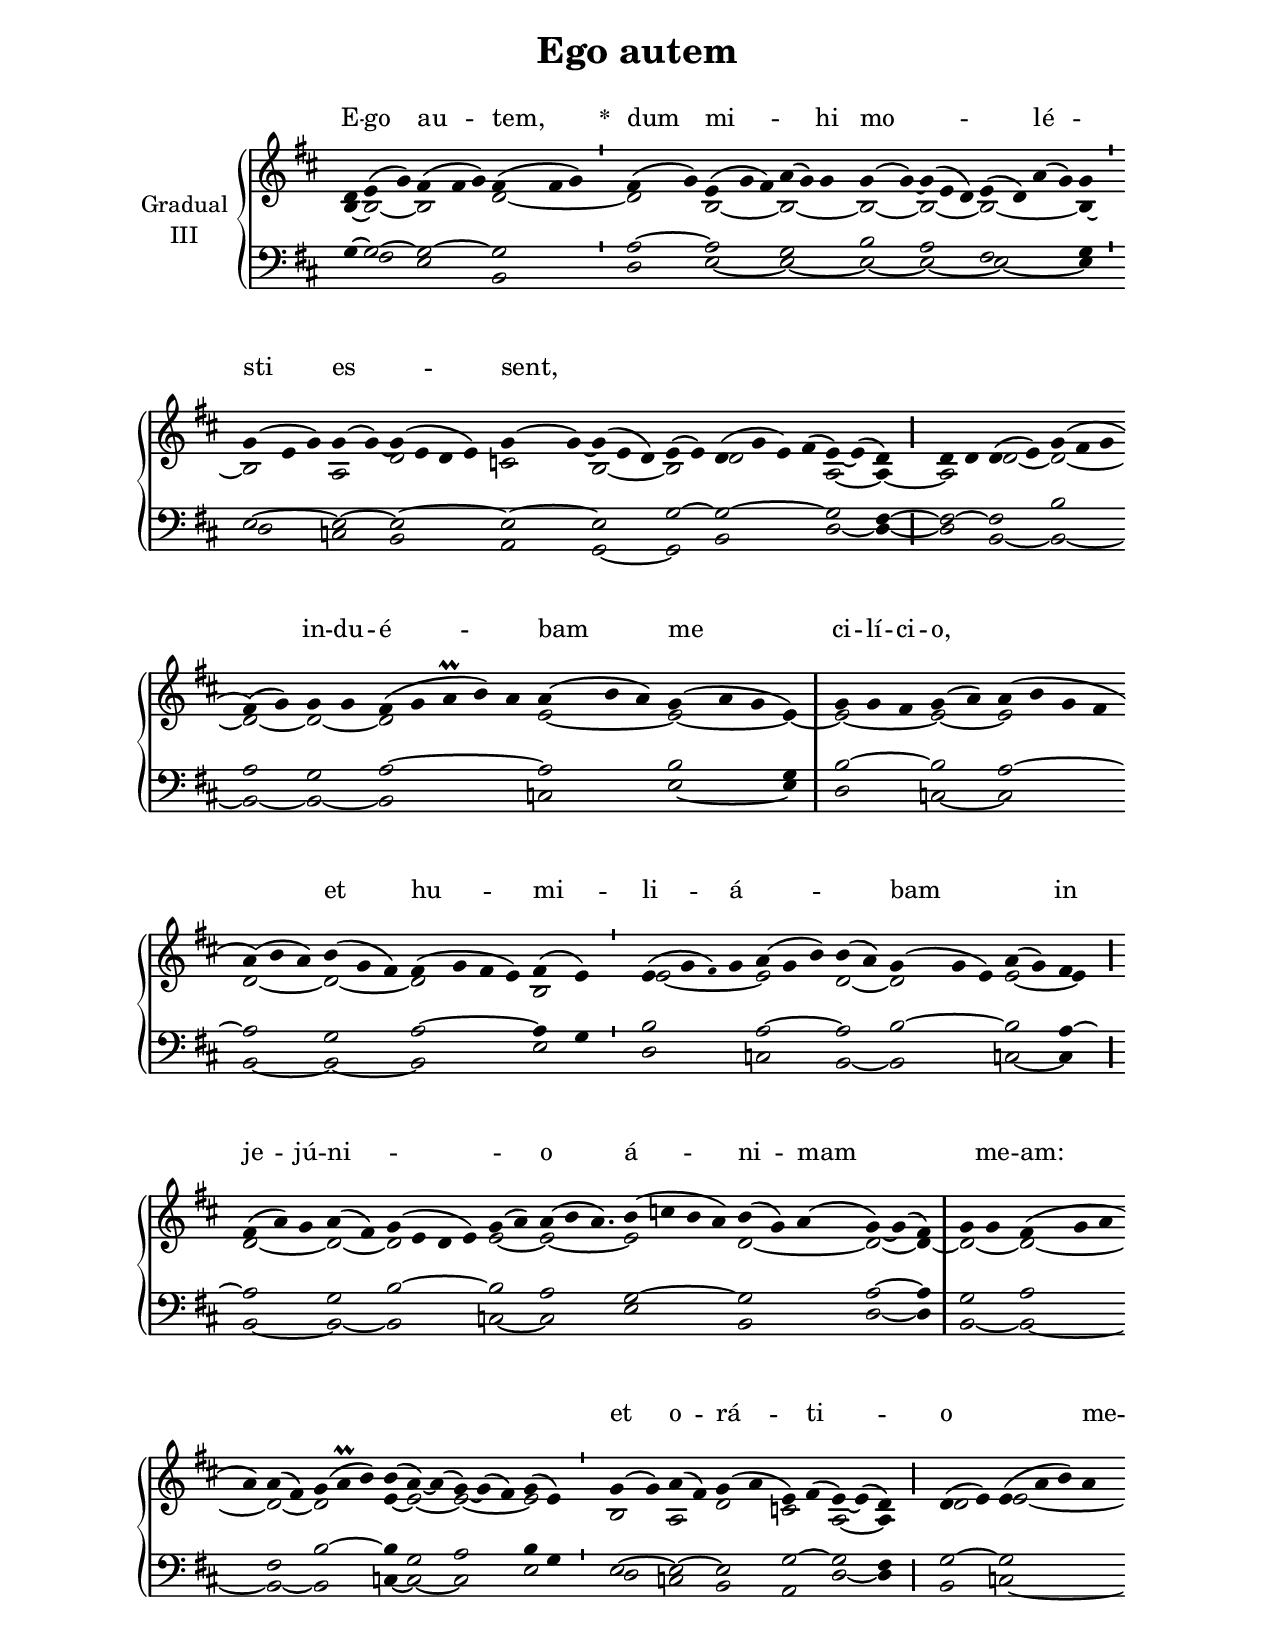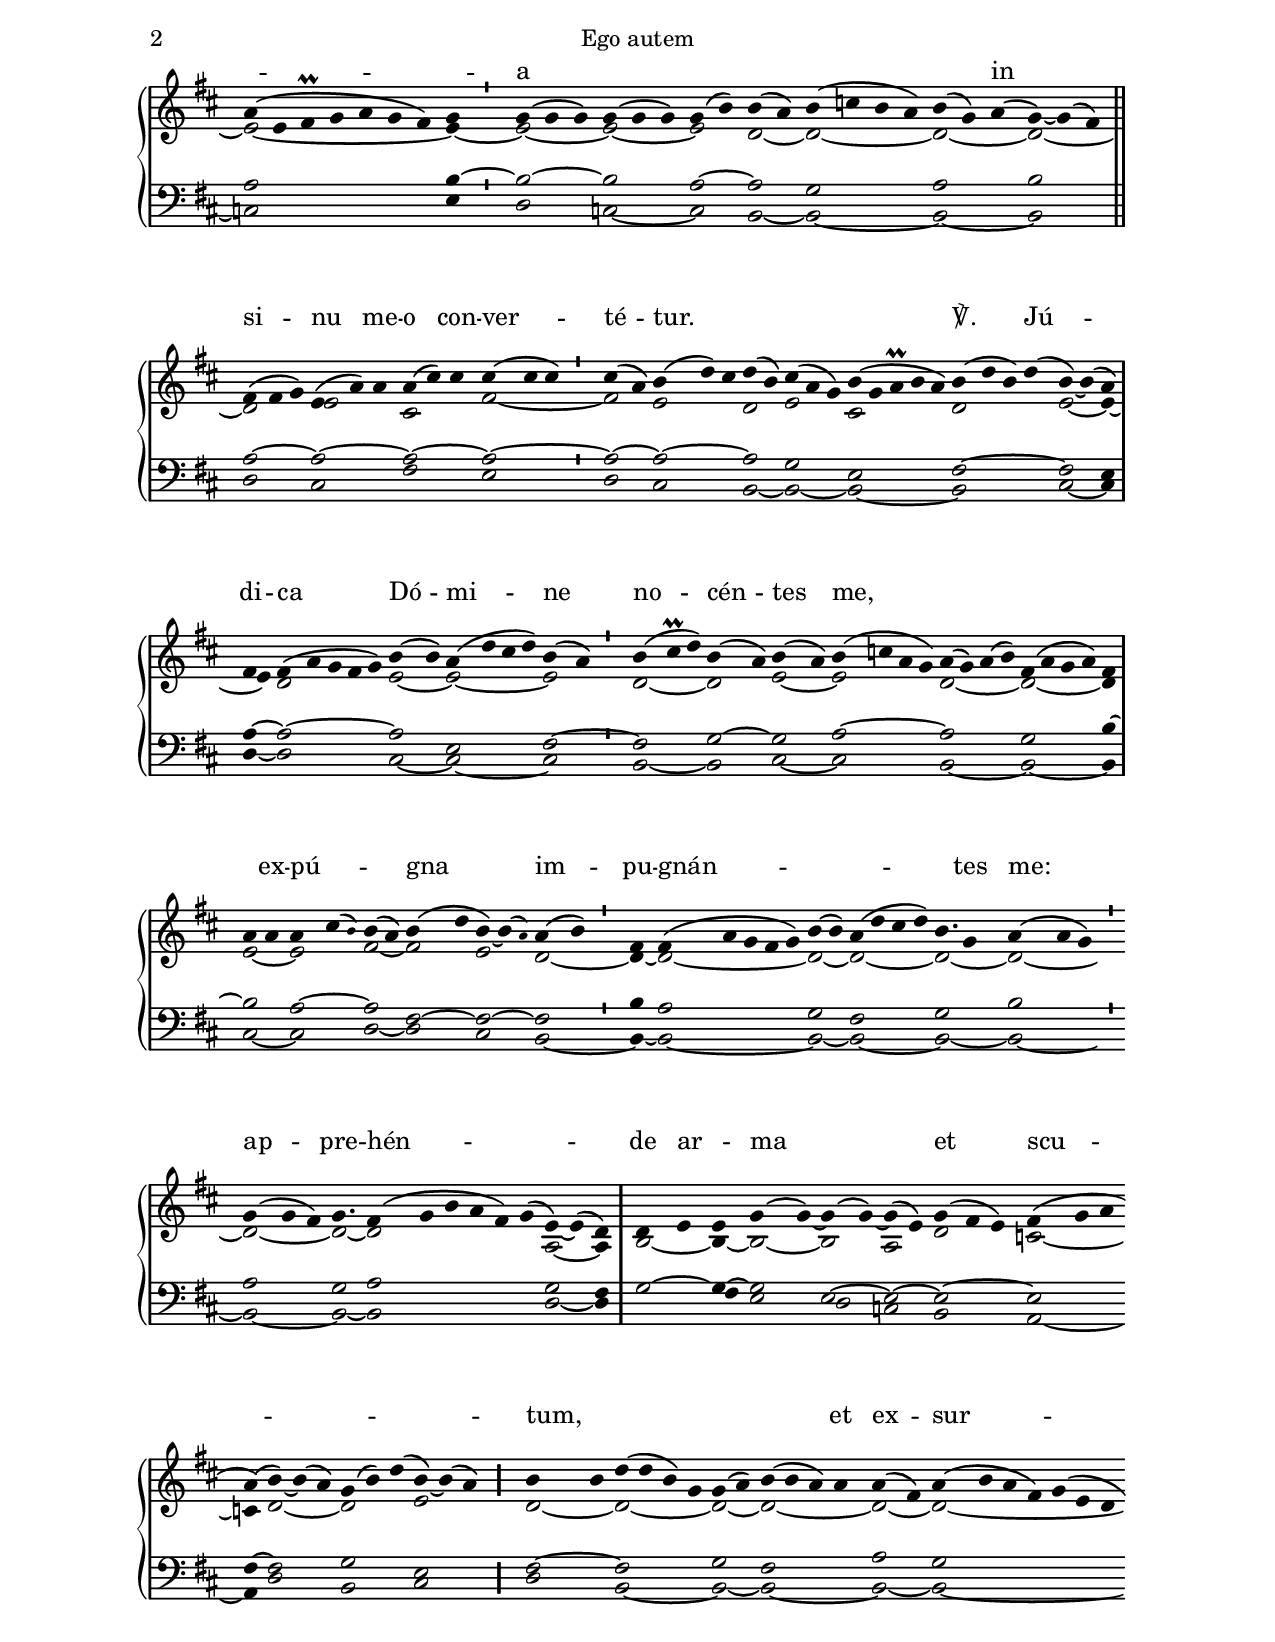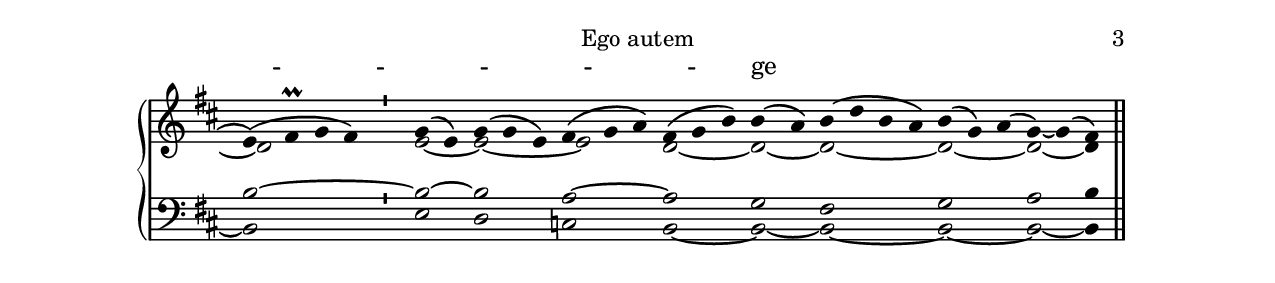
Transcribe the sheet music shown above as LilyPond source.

\version "2.18"
\include "gregorian.ly"
\include "noh2.ily"


%Page reference: page i.330
%(volume.page)

global = {
 \key fis \phrygian
 \cadenzaOn 
}

\header {
  title = \markup \center-column {"Ego autem" \vspace #1 }
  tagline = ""
  composer = ""
}

\paper {
 #(include-special-characters)
  oddHeaderMarkup = \markup \fill-line {
    \line {}
    \center-column {
      \on-the-fly #first-page     " "
      \on-the-fly #not-first-page "Ego autem"
    }
    \line { \on-the-fly #print-page-number-check-first \fromproperty #'page:page-number-string }
  }
  evenHeaderMarkup = \markup \fill-line {
    \line { \on-the-fly #print-page-number-check-first \fromproperty #'page:page-number-string }
    \center-column { "Ego autem" }
    \line {}
  }
}

chantText = \lyricmode {
E -- go au -- tem, 
\set stanza = " * " dum mi -- _ hi mo -- _ lé -- _ sti es -- sent, _ _ _ _ _ _ _ 
in -- du -- é -- _ bam me ci -- lí -- ci -- o, _ 
et hu -- mi -- li -- á -- _ _ bam _ in je -- jú -- ni -- _ _ o 
á -- ni -- mam _ me -- am: _ _ _ _ 
et o -- rá -- ti -- o _ me -- _ _ a _ _ _ _ _ 
in si -- nu me -- o con -- ver -- té -- tur. _ _ _ _ ℣. 
Jú -- di -- ca Dó -- mi -- ne no -- cén -- tes me, _ _ _ _ _ 
ex -- pú -- _ _ gna im -- pu -- gnán -- _ _ _ tes me: 
ap -- pre -- hén -- _ de ar -- _ ma et scu -- _ _ tum, _ _ _ _ _ 
et ex -- sur -- _ _ _ _ _ ge _ _ _ _ 
in ad -- _ ju -- tó -- _ ri -- um _ _ _ 
\set stanza = " * " mi -- _ _ _ hi. _ _ _ _ }

chantMusic = {
\tieDown   d'4 e'4 ( g'4) fis'4 ( fis'4 g'4) fis'4 ( fis'4 g'4) \divisioMinima
 fis'4 ( g'4) e'4 ( g'4 fis'4) a'4 ( g'4) g'4 g'4 ( g'4) ~ g'4 ( e'4 d'4) e'4 ( d'4) a'4 ( g'4) g'4 \divisioMinima \forceBreak

 g'4 ( e'4 g'4) g'4 ( g'4) ~ g'4 ( e'4 d'4 e'4) g'4 ( g'4) ~ g'4 ( e'4 d'4) e'4 ( e'4) d'4 ( g'4 e'4) fis'4 ( e'4) ~ e'4 ( d'4) \divisioMaior
 d'4 d'4 d'4 ( e'4) g'4 ( fis'4 g'4 \forceBreak
) fis'4 ( g'4) g'4 g'4 fis'4 ( g'4 a'\prall b'4) a'4 a'4 ( b'4 a'4) g'4 ( a'4 g'4 e'4) \divisioMaxima
 g'4 g'4 fis'4 g'4 ( a'4) a'4 ( b'4 g'4 fis'4 \forceBreak
) a'4 ( b'4 a'4) b'4 ( g'4 fis'4) fis'4 ( g'4 fis'4 e'4) fis'4 ( e'4) \divisioMinima
 e'4 ( g'4 \once \tweak #'font-size #-4 fis' ) g'4 a'4 ( g'4 b'4) b'4 ( a'4) g'4 ( g'4 e'4) a'4 ( g'4) fis'4 \divisioMaior \forceBreak

 fis'4 ( a'4) g'4 a'4 ( fis'4) g'4 ( e'4 d'4 e'4) g'4 ( a'4)  a'4 ( b'4 a'4.) b'4 ( c''4 b'4 a'4) b'4 ( g'4) a'4 ( g'4) ~ g'4 ( fis'4) \divisioMaxima
 g'4 g'4 fis'4 ( g'4 a'4 \forceBreak
) a'4 a'4 ( fis'4) g'4 ( a'\prall b'4) b'4 ( a'4) ~ a'4 ( g'4) ~ g'4 ( fis'4) g'4 ( e'4) \divisioMinima
 g'4 ( g'4) a'4 ( fis'4) g'4 ( a'4 e'4) fis'4 ( e'4) ~ e'4 ( d'4) \divisioMaior
 d'4 ( e'4) e'4 ( a'4 b'4) a'4 \forceBreak
 a'4 ( e'4 fis'\prall g'4 a'4 g'4 fis'4) g'4 \divisioMinima
 g'4 ( g'4 g'4) g'4 ( g'4 g'4) g'4 ( b'4)  b'4 ( a'4) b'4 ( c''4 b'4 a'4) b'4 ( g'4) a'4 ( g'4) ~ g'4 ( fis'4) \finalis \forceBreak

 fis'4 ( fis'4 g'4) e'4 ( a'4) a'4 a'4 ( cis''4) cis''4 cis''4 ( cis''4 cis''4) \divisioMinima
 cis''4 ( a'4) b'4 ( d''4) cis''4 d''4 ( b'4) cis''4 ( a'4 g'4) b'4 ( g'4 a'\prall b'4 a'4) b'4 ( d''4 b'4) d''4 ( b'4) ~ b'4 ( a'4) \divisioMaxima \forceBreak

 fis'4 fis'4 ( a'4 g'4 fis'4 g'4) b'4 ( b'4) a'4 ( d''4 cis''4 d''4) b'4 ( a'4) \divisioMinima
 b'4 ( cis''\prall d''4) b'4 ( a'4)  b'4 ( a'4) b'4 ( c''4 a'4 g'4) a'4 ( g'4) a'4 ( b'4) fis'4 ( a'4 g'4 a'4) fis'4 \divisioMaxima \forceBreak

 a'4 a'4 a'4 cis''4 ( \once \tweak #'font-size #-4 b' ) b'4 ( a'4) b'4 ( d''4 b'4) ~ b'4 ( \once \tweak #'font-size #-4 a' ) a'4 ( b'4) \divisioMinima
 fis'4 fis'4 ( a'4 g'4 fis'4 g'4) b'4 ( b'4) a'4 ( d''4 cis''4 d''4) b'4. g'4 a'4 ( a'4 g'4) \divisioMinima \forceBreak

 g'4 ( g'4 fis'4) g'4. fis'4 ( g'4 b'4 a'4 fis'4) g'4 ( e'4) ~ e'4 ( d'4) \divisioMaxima
 d'4 e'4 e'4 g'4 ( g'4) ~ g'4 ( g'4) ~ g'4 ( e'4) g'4 ( fis'4 e'4) fis'4 ( g'4 a'4 \forceBreak
) a'4 ( b'4) ~ b'4 ( a'4) g'4 ( b'4) d''4 ( b'4) ~ b'4 ( a'4) \divisioMaior
 b'4 b'4 d''4 ( d''4 b'4) g'4 g'4 ( a'4) b'4 ( b'4 a'4) a'4 a'4 ( fis'4) a'4 ( b'4 a'4 fis'4) g'4 ( e'4 d'4 \forceBreak
) e'4 ( fis'\prall g'4 fis'4) \divisioMinima
 g'4 ( e'4) g'4 ( g'4 e'4) fis'4 ( g'4 a'4) fis'4 ( g'4 b'4) b'4 ( a'4) b'4 ( d''4 b'4 a'4) b'4 ( g'4) a'4 ( g'4) ~ g'4 ( fis'4) \finalis

}

altoMusic = {
b4 ~ b2 ~ b2*3/2 d'2*3/2 ~ \divisioMinima
d'2 b2*3/2 ~ b2*3/2 ~ b2 ~ b2*3/2 ~ b2*4/2 ~ b4 ~ \divisioMinima
b2*3/2 a2 d'2*4/2 c'2 b2*3/2 ~ b2 d'2*4/2 a2 ~ a4 ~ \divisioMaior
a2 d'2 ~ d'2*3/2 ~ d'2 ~ d'2 ~ d'2*5/2 e'2*3/2 ~ e'2*3/2 ~ e'4 ~ \divisioMaxima
e'2*3/2 ~ e'2 ~ e'2*4/2 d'2*3/2 ~ d'2*3/2 ~ d'2*4/2 b2 \divisioMinima
e'2*4/2 ~ e'2*3/2 d'2 ~ d'2*3/2 e'2 ~ e'4 \divisioMaior
d'2*3/2 ~ d'2 ~ d'2*4/2 e'2 ~ e'2*7/4 ~ e'2*4/2 d'2*3/2 ~ d'2 ~ d'4 ~ \divisioMaxima
d'2 ~ d'2*4/2 ~ d'2 ~ d'2*3/2 e'4 ~ e'2 ~ e'2*3/2 ~ e'2 \divisioMinima
b2 a2 d'2 c'2 a2 ~ a4 \divisioMaior
d'2 e'2*4/2 ~ e'2*7/2 ~ e'4 ~ \divisioMinima
e'2*3/2 ~ e'2*3/2 ~ e'2 d'2 ~ d'2*4/2 ~ d'2*3/2 ~ d'2*3/2 ~ \finalis
d'2*3/2 e'2*3/2 cis'2*3/2 fis'2*3/2 ~ \divisioMinima
fis'2 e'2*3/2 d'2 e'2*3/2 cis'2*5/2 d'2*4/2 e'2 ~ e'4 ~ \divisioMaxima
e'4 d'2*5/2 e'2 ~ e'2*4/2 ~ e'2 \divisioMinima
d'2*3/2 ~ d'2 e'2 ~ e'2*4/2 d'2*4/2 ~ d'2*4/2 ~ d'4 \divisioMaxima
e'2 ~ e'2*3/2 fis'2 ~ fis'2 e'2*3/2 d'2 ~ \divisioMinima
d'4 ~ d'2*5/2 ~ d'2 ~ d'2*4/2 ~ d'2*5/4 ~ d'2*3/2 ~ \divisioMinima
d'2*3/2 ~ d'2*3/4 ~ d'2*6/2 a2 ~ a4 \divisioMaxima
b2 ~ b4 ~ b2 ~ b2 a2 d'2*3/2 c'2*3/2 ~ c'4 d'2*3/2 ~ d'2*3/2 e'2*3/2 \divisioMaior
d'2 ~ d'2*4/2 ~ d'2 ~ d'2*4/2 ~ d'2 ~ d'2*7/2 ~ d'2*4/2 \divisioMinima
e'2 ~ e'2*3/2 ~ e'2*3/2 d'2*3/2 ~ d'2 ~ d'2*4/2 ~ d'2*3/2 ~ d'2 ~ d'4 \finalis
}

tenorMusic = {
g4 ~ g2 ~ g2*3/2 ~ g2*3/2 \divisioMinima
a2 ~ a2*3/2 g2*3/2 b2 a2*3/2 fis2*4/2 g4 \divisioMinima
e2*3/2 ~ e2 ~ e2*4/2 ~ e2 ~ e2*3/2 g2 ~ g2*4/2 ~ g2 fis4 ~ \divisioMaior
fis2 ~ fis2 b2*3/2 a2 g2 a2*5/2 ~ a2*3/2 b2*3/2 g4 \divisioMaxima
b2*3/2 ~ b2 a2*4/2 ~ a2*3/2 g2*3/2 a2*4/2 ~ a4 g4 \divisioMinima
b2*4/2 a2*3/2 ~ a2 b2*3/2 ~ b2 a4 ~ \divisioMaior
a2*3/2 g2 b2*4/2 ~ b2 a2*7/4 g2*4/2 ~ g2*3/2 a2 ~ a4 \divisioMaxima
g2 a2*4/2 fis2 b2*3/2 ~ b4 g2 a2*3/2 b4 g4 \divisioMinima
e2 ~ e2 ~ e2 g2 ~ g2 fis4 \divisioMaior
g2 ~ g2*4/2 a2*7/2 b4 ~ \divisioMinima
b2*3/2 ~ b2*3/2 a2 ~ a2 g2*4/2 a2*3/2 b2*3/2 \finalis
a2*3/2 ~ a2*3/2 ~ a2*3/2 ~ a2*3/2 ~ \divisioMinima
a2 ~ a2*3/2 ~ a2 g2*3/2 e2*5/2 fis2*4/2 ~ fis2 e4 \divisioMaxima
a4 ~ a2*5/2 ~ a2 e2*4/2 fis2 ~ \divisioMinima
fis2*3/2 g2 ~ g2 a2*4/2 ~ a2*4/2 g2*4/2 b4 ~ \divisioMaxima
b2 a2*3/2 ~ a2 fis2 ~ fis2*3/2 ~ fis2 \divisioMinima
b4 a2*5/2 g2 fis2*4/2 g2*5/4 b2*3/2 \divisioMinima
a2*3/2 g2*3/4 a2*6/2 g2 fis4 \divisioMaxima
g2 ~ g4 ~ g2 e2 ~ e2 ~ e2*3/2 ~ e2*3/2 fis4 ~ fis2*3/2 g2*3/2 e2*3/2 \divisioMaior
fis2 ~ fis2*4/2 g2 fis2*4/2 a2 g2*7/2 b2*4/2 ~ \divisioMinima
b2 ~ b2*3/2 a2*3/2 ~ a2*3/2 g2 fis2*4/2 g2*3/2 a2 b4 \finalis
}

bassMusic = {
r4 fis2 e2*3/2 b,2*3/2 \divisioMinima
d2 e2*3/2 ~ e2*3/2 ~ e2 ~ e2*3/2 ~ e2*4/2 ~ e4 \divisioMinima
d2*3/2 c2 b,2*4/2 a,2 g,2*3/2 ~ g,2 b,2*4/2 d2 ~ d4 ~ \divisioMaior
d2 b,2 ~ b,2*3/2 ~ b,2 ~ b,2 ~ b,2*5/2 c2*3/2 e2*3/2 ~ e4 \divisioMaxima
d2*3/2 c2 ~ c2*4/2 b,2*3/2 ~ b,2*3/2 ~ b,2*4/2 e2 \divisioMinima
d2*4/2 c2*3/2 b,2 ~ b,2*3/2 c2 ~ c4 \divisioMaior
b,2*3/2 ~ b,2 ~ b,2*4/2 c2 ~ c2*7/4 e2*4/2 b,2*3/2 d2 ~ d4 \divisioMaxima
b,2 ~ b,2*4/2 ~ b,2 ~ b,2*3/2 c4 ~ c2 ~ c2*3/2 e2 \divisioMinima
d2 c2 b,2 a,2 d2 ~ d4 \divisioMaior
b,2 c2*4/2 ~ c2*7/2 e4 \divisioMinima
d2*3/2 c2*3/2 ~ c2 b,2 ~ b,2*4/2 ~ b,2*3/2 ~ b,2*3/2 \finalis
d2*3/2 cis2*3/2 fis2*3/2 e2*3/2 \divisioMinima
d2 cis2*3/2 b,2 ~ b,2*3/2 ~ b,2*5/2 ~ b,2*4/2 cis2 ~ cis4 \divisioMaxima
d4 ~ d2*5/2 cis2 ~ cis2*4/2 ~ cis2 \divisioMinima
b,2*3/2 ~ b,2 cis2 ~ cis2*4/2 b,2*4/2 ~ b,2*4/2 ~ b,4 \divisioMaxima
cis2 ~ cis2*3/2 d2 ~ d2 cis2*3/2 b,2 ~ \divisioMinima
b,4 ~ b,2*5/2 ~ b,2 ~ b,2*4/2 ~ b,2*5/4 ~ b,2*3/2 ~ \divisioMinima
b,2*3/2 ~ b,2*3/4 ~ b,2*6/2 d2 ~ d4 \divisioMaxima
r2 fis4 e2 d2 c2 b,2*3/2 a,2*3/2 ~ a,4 d2*3/2 b,2*3/2 cis2*3/2 \divisioMaior
d2 b,2*4/2 ~ b,2 ~ b,2*4/2 ~ b,2 ~ b,2*7/2 ~ b,2*4/2 \divisioMinima
e2 d2*3/2 c2*3/2 b,2*3/2 ~ b,2 ~ b,2*4/2 ~ b,2*3/2 ~ b,2 ~ b,4 \finalis
}

voiceLines = {
\voiceLineStyle


}

\score{
  <<
    \new GrandStaff <<
      \set GrandStaff.autoBeaming = ##f
      \set GrandStaff.instrumentName = \markup \center-column {
        "Gradual"
        "III"
      }
      \new Staff = up <<
        \new Voice = "chant" {
          \voiceOne \global \chantMusic
        }
        \new Voice {
          \voiceTwo \global \altoMusic
        }
      >>

      \new Staff = down <<
        \clef bass
        \new Voice {
          \voiceOne \global \tenorMusic
        }
        \new Voice {
          \voiceTwo \global \bassMusic
        }
	\new Voice {
        \voiceThree \global \voiceLines
        }
      >>
    >>
    \new Lyrics \lyricsto chant {
      \chantText
    }
  >>
  \layout{
  }
  \midi{
    \tempo 4 = 125
  }
}
